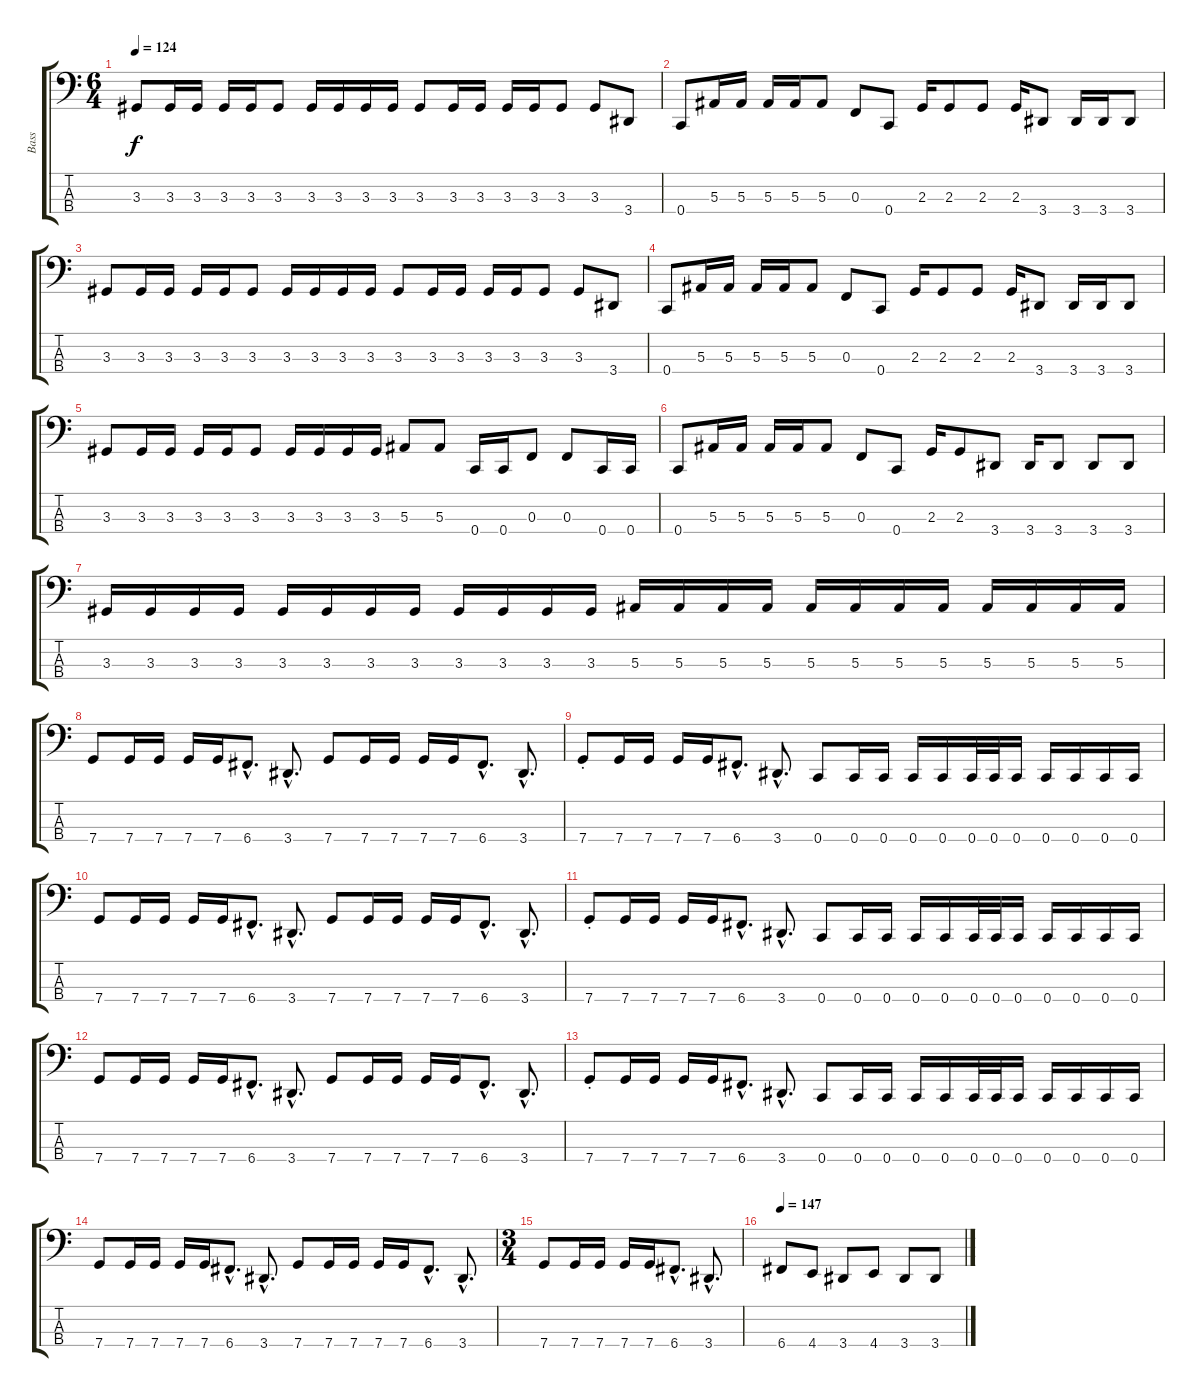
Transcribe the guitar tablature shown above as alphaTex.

\track ("Bass" "Bass") {instrument electricbassfinger}
\staff {score tabs}
\tuning (Eb2 Bb1 F1 C1) {hide}
\ts (6 4)
\section ("" "")
\tempo 124
\clef f4
\ks c
3.3.8{dy f} 3.3.16 3.3.16 3.3.16 3.3.16 3.3.8 3.3.16 3.3.16 3.3.16 3.3.16 3.3.8 3.3.16 3.3.16 3.3.16 3.3.16 3.3.8 3.3.8 3.4.8 |
0.4.8 5.3.16 5.3.16 5.3.16 5.3.16 5.3.8 0.3.8 0.4.8 2.3.16 2.3.8 2.3.8 2.3.16 3.4.8 3.4.16 3.4.16 3.4.8 |
3.3.8 3.3.16 3.3.16 3.3.16 3.3.16 3.3.8 3.3.16 3.3.16 3.3.16 3.3.16 3.3.8 3.3.16 3.3.16 3.3.16 3.3.16 3.3.8 3.3.8 3.4.8 |
0.4.8 5.3.16 5.3.16 5.3.16 5.3.16 5.3.8 0.3.8 0.4.8 2.3.16 2.3.8 2.3.8 2.3.16 3.4.8 3.4.16 3.4.16 3.4.8 |
3.3.8 3.3.16 3.3.16 3.3.16 3.3.16 3.3.8 3.3.16 3.3.16 3.3.16 3.3.16 5.3.8 5.3.8 0.4.16 0.4.16 0.3.8 0.3.8 0.4.16 0.4.16 |
0.4.8 5.3.16 5.3.16 5.3.16 5.3.16 5.3.8 0.3.8 0.4.8 2.3.16 2.3.8 3.4.8 3.4.16 3.4.8 3.4.8 3.4.8 |
3.3.16 3.3.16 3.3.16 3.3.16 3.3.16 3.3.16 3.3.16 3.3.16 3.3.16 3.3.16 3.3.16 3.3.16 5.3.16 5.3.16 5.3.16 5.3.16 5.3.16 5.3.16 5.3.16 5.3.16 5.3.16 5.3.16 5.3.16 5.3.16 |
\section ("" "")
7.4.8 7.4.16 7.4.16 7.4.16 7.4.16 6.4{hac}.8{d} 3.4{hac}.8{d} 7.4.8 7.4.16 7.4.16 7.4.16 7.4.16 6.4{hac}.8{d} 3.4{hac}.8{d} |
7.4{st}.8 7.4.16 7.4.16 7.4.16 7.4.16 6.4{hac}.8{d} 3.4{hac}.8{d} 0.4.8 0.4.16 0.4.16 0.4.16 0.4.16 0.4.32 0.4.32 0.4.16 0.4.16 0.4.16 0.4.16 0.4.16 |
7.4.8 7.4.16 7.4.16 7.4.16 7.4.16 6.4{hac}.8{d} 3.4{hac}.8{d} 7.4.8 7.4.16 7.4.16 7.4.16 7.4.16 6.4{hac}.8{d} 3.4{hac}.8{d} |
7.4{st}.8 7.4.16 7.4.16 7.4.16 7.4.16 6.4{hac}.8{d} 3.4{hac}.8{d} 0.4.8 0.4.16 0.4.16 0.4.16 0.4.16 0.4.32 0.4.32 0.4.16 0.4.16 0.4.16 0.4.16 0.4.16 |
7.4.8 7.4.16 7.4.16 7.4.16 7.4.16 6.4{hac}.8{d} 3.4{hac}.8{d} 7.4.8 7.4.16 7.4.16 7.4.16 7.4.16 6.4{hac}.8{d} 3.4{hac}.8{d} |
7.4{st}.8 7.4.16 7.4.16 7.4.16 7.4.16 6.4{hac}.8{d} 3.4{hac}.8{d} 0.4.8 0.4.16 0.4.16 0.4.16 0.4.16 0.4.32 0.4.32 0.4.16 0.4.16 0.4.16 0.4.16 0.4.16 |
7.4.8 7.4.16 7.4.16 7.4.16 7.4.16 6.4{hac}.8{d} 3.4{hac}.8{d} 7.4.8 7.4.16 7.4.16 7.4.16 7.4.16 6.4{hac}.8{d} 3.4{hac}.8{d} |
\ts (3 4)
7.4.8 7.4.16 7.4.16 7.4.16 7.4.16 6.4{hac}.8{d} 3.4{hac}.8{d} |
\section ("" "")
\tempo 147
6.4.8 4.4.8 3.4.8 4.4.8 3.4.8 3.4.8
